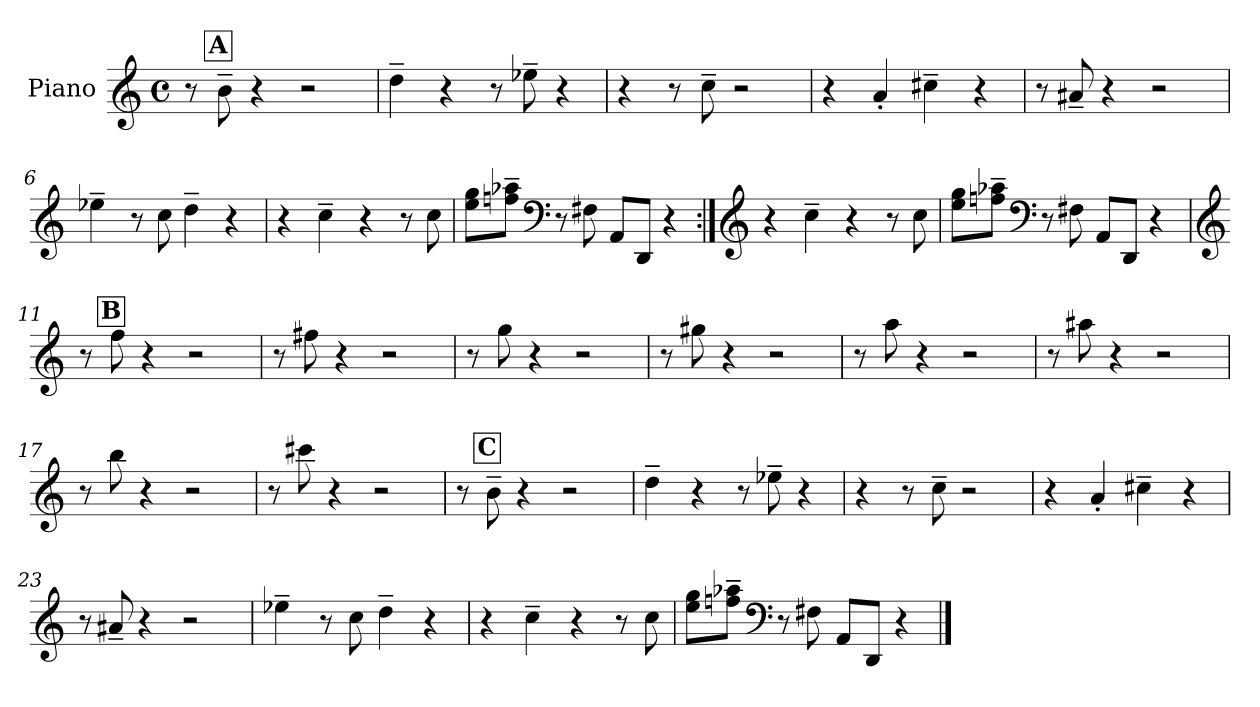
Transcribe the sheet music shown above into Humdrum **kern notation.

**kern
*part1
*staff1
*I"Piano
*I'Pno.
*clefG2
*k[]
*M4/4
*met(c)
!!LO:REH:place=s1:a:B:fs=14:t=A:qo=0.5
=1
8r
8b~\
4r
2r
=2
4dd~\
4r
8r
8ee-X~\
4r
=3
4r
8r
8cc~\
2r
=4
4r
4a'/
4cc#X~\
4r
=5
8r
8a#X~/
4r
2r
=6
4ee-X~\
8r
8cc\
4dd~\
4r
=7
4r
4cc~\
4r
8r
8cc\
!!LO:LB:g=z
=8
8ee\ 8gg\L
8ffn\~ 8aa-X\~J
*clefF4
8r
8F#X\
8AA/L
8DD/J
4r
=9:|!
*clefG2
4r
4cc~\
4r
8r
8cc\
=10
8ee\ 8gg\L
8ffn\~ 8aa-X\~J
*clefF4
8r
8F#X\
8AA/L
8DD/J
4r
!!LO:REH:place=s1:a:B:fs=14:t=B:qo=0.5
=11
*clefG2
8r
8ff\
4r
2r
!!LO:LB:g=z
=12
8r
8ff#X\
4r
2r
=13
8r
8gg\
4r
2r
=14
8r
8gg#X\
4r
2r
=15
8r
8aa\
4r
2r
=16
8r
8aa#X\
4r
2r
=17
8r
8bb\
4r
2r
=18
8r
8ccc#X\
4r
2r
!!LO:REH:place=s1:a:B:fs=14:t=C:qo=0.5
=19
8r
8b~\
4r
2r
!!LO:LB:g=z
=20
4dd~\
4r
8r
8ee-X~\
4r
=21
4r
8r
8cc~\
2r
=22
4r
4a'/
4cc#X~\
4r
=23
8r
8a#X~/
4r
2r
=24
4ee-X~\
8r
8cc\
4dd~\
4r
=25
4r
4cc~\
4r
8r
8cc\
!!LO:LB:g=z
=26
8ee\ 8gg\L
8ffn\~ 8aa-X\~J
*clefF4
8r
8F#X\
8AA/L
8DD/J
4r
==
*-
